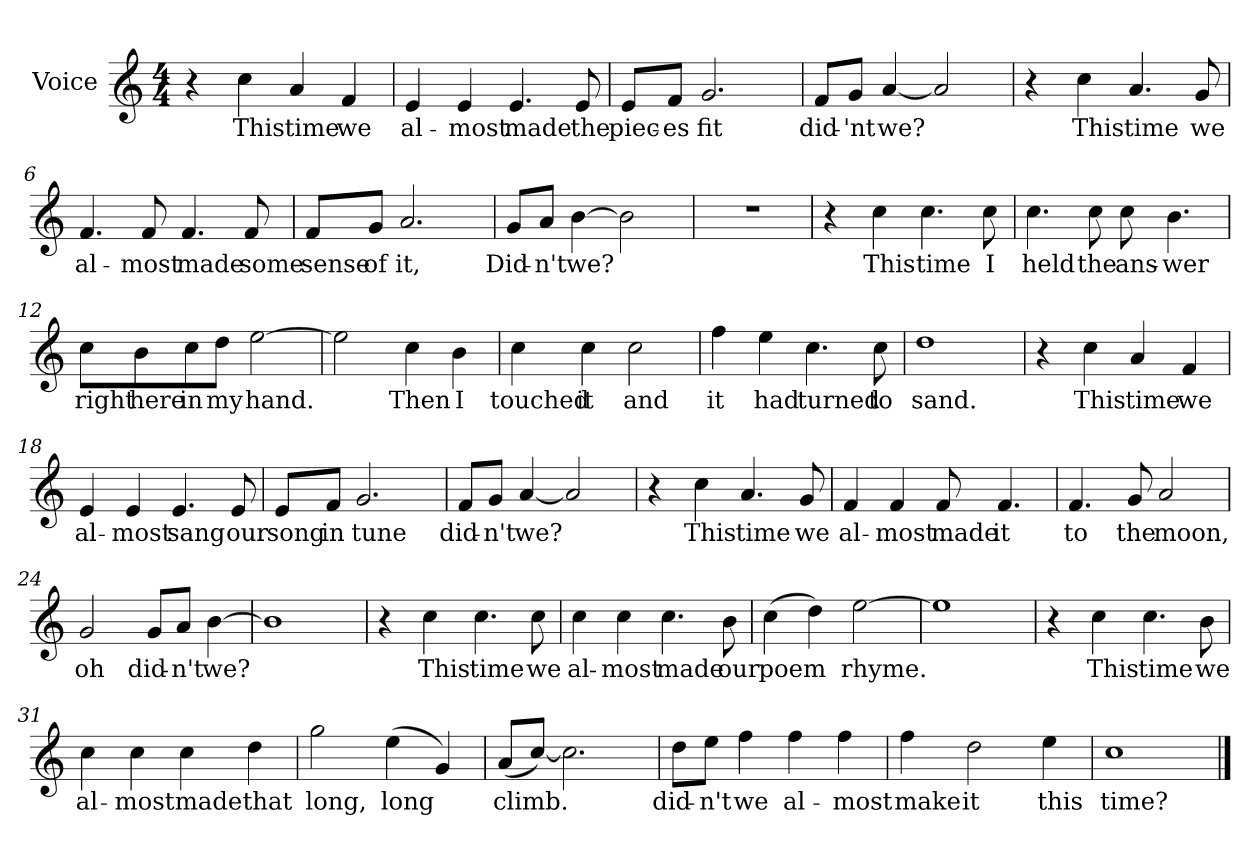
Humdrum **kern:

**kern	**text
*part1	*part1
*staff1	*staff1
*I"Voice	*
*clefG2	*
*k[]	*
*C:	*
*M4/4	*
=1	=1
4r	.
4cc\	This
4a/	time
4f/	we
=2	=2
4e/	al-
4e/	-most
4.e/	made
8e/	the
=3	=3
8e/L	piec-
8f/J	-es
2.g/	fit
=4	=4
8f/L	did-
8g/J	-'nt
[4a/	we?
2a/]	.
!!LO:LB:g=z
=5	=5
4r	.
4cc\	This
4.a/	time
8g/	we
=6	=6
4.f/	al-
8f/	-most
4.f/	made
8f/	some
=7	=7
8f/L	sense
8g/J	of
2.a/	it,
=8	=8
8g/L	Did-
8a/J	-n't
[4b\	we?
2b\]	.
=9	=9
1r	.
!!LO:LB:g=z
=10	=10
4r	.
4cc\	This
4.cc\	time
8cc\	I
=11	=11
4.cc\	held
8cc\	the
8cc\	ans-
4.b\	-wer
=12	=12
8cc\L	right
8b\	here
8cc\	in
8dd\J	my
[2ee\	hand.
=13	=13
2ee\]	.
4cc\	Then
4b\	I
!!LO:LB:g=z
=14	=14
4cc\	touched
4cc\	it
2cc\	and
=15	=15
4ff\	it
4ee\	had
4.cc\	turned
8cc\	to
=16	=16
1dd	sand.
=17	=17
4r	.
4cc\	This
4a/	time
4f/	we
=18	=18
4e/	al-
4e/	-most
4.e/	sang
8e/	our
!!LO:LB:g=z
=19	=19
8e/L	song
8f/J	in
2.g/	tune
=20	=20
8f/L	did-
8g/J	-n't
[4a/	we?
2a/]	.
=21	=21
4r	.
4cc\	This
4.a/	time
8g/	we
=22	=22
4f/	al-
4f/	-most
8f/	made
4.f/	it
!!LO:LB:g=z
=23	=23
4.f/	to
8g/	the
2a/	moon,
=24	=24
2g/	oh
8g/L	did-
8a/J	-n't
[4b\	we?
=25	=25
1b]	.
=26	=26
4r	.
4cc\	This
4.cc\	time
8cc\	we
=27	=27
4cc\	al-
4cc\	-most
4.cc\	made
8b\	our
!!LO:LB:g=z
=28	=28
(4cc\	-poem
4dd\)	.
[2ee\	rhyme.
=29	=29
1ee]	.
=30	=30
4r	.
4cc\	This
4.cc\	time
8b\	we
=31	=31
4cc\	al-
4cc\	-most
4cc\	made
4dd\	that
=32	=32
2gg\	long,
(4ee\	long
4g/)	.
!!LO:LB:g=z
=33	=33
(8a/L	climb.
[8cc/J)	.
2.cc\]	.
=34	=34
8dd\L	did-
8ee\J	n't
4ff\	we
4ff\	al-
4ff\	-most
=35	=35
4ff\	make
2dd\	it
4ee\	this
=36	=36
1cc	time?
==	==
*-	*-
